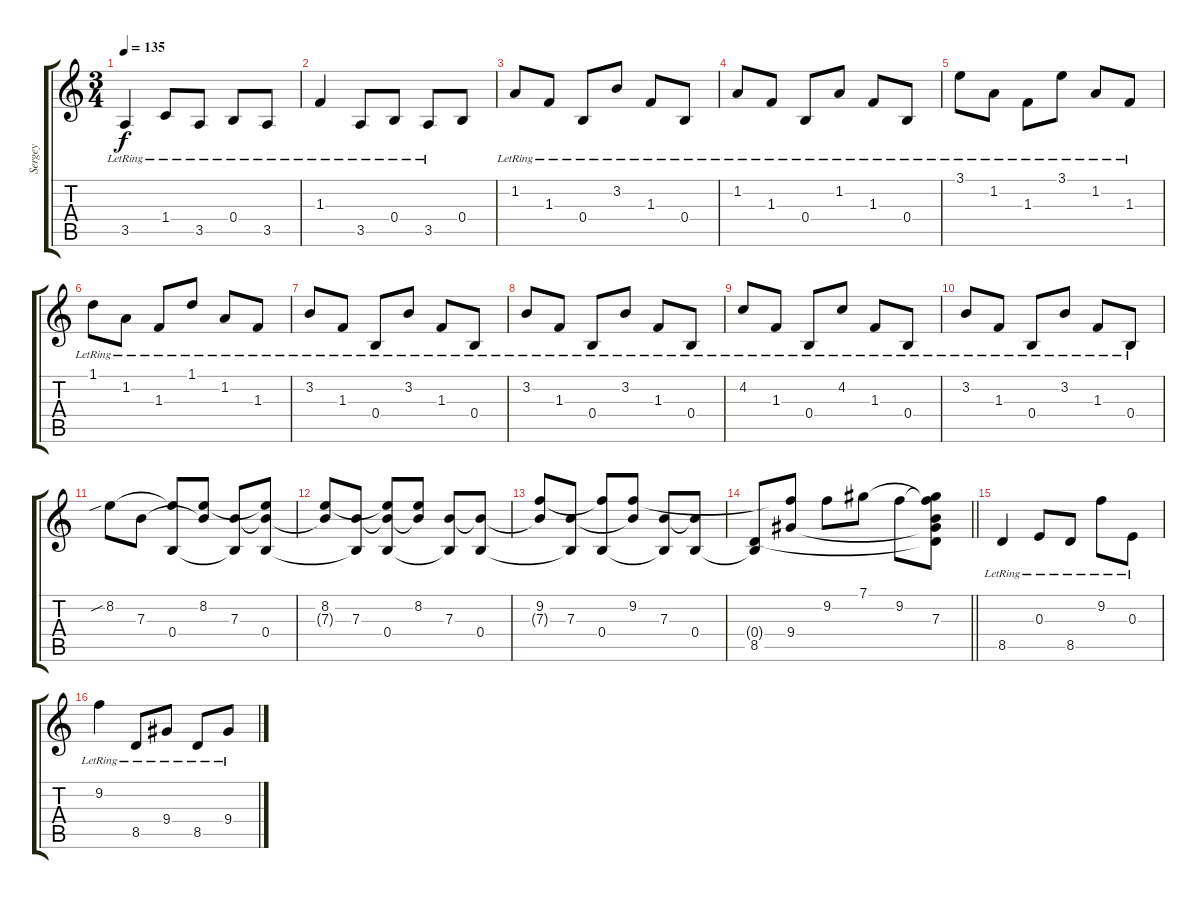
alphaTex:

\track ("Sergey" "Sergey") {instrument distortionguitar}
\staff {score tabs}
\tuning (Db4 Ab3 E3 B2 Gb2 Db2) {hide}
\ts (3 4)
\tempo 135
\clef g2
\ks c
3.5{lr}.4{dy f} 1.4{lr}.8 3.5{lr}.8 0.4{lr}.8 3.5{lr}.8 |
1.3{lr}.4 3.5{lr}.8 0.4{lr}.8 3.5{lr}.8 0.4.8 |
1.2{lr}.8 1.3{lr}.8 0.4{lr}.8 3.2{lr}.8 1.3{lr}.8 0.4{lr}.8 |
1.2{lr}.8 1.3{lr}.8 0.4{lr}.8 1.2{lr}.8 1.3{lr}.8 0.4{lr}.8 |
3.1{lr}.8 1.2{lr}.8 1.3{lr}.8 3.1{lr}.8 1.2{lr}.8 1.3{lr}.8 |
1.1{lr}.8 1.2{lr}.8 1.3{lr}.8 1.1{lr}.8 1.2{lr}.8 1.3{lr}.8 |
3.2{lr}.8 1.3{lr}.8 0.4{lr}.8 3.2{lr}.8 1.3{lr}.8 0.4{lr}.8 |
3.2{lr}.8 1.3{lr}.8 0.4{lr}.8 3.2{lr}.8 1.3{lr}.8 0.4{lr}.8 |
4.2{lr}.8 1.3{lr}.8 0.4{lr}.8 4.2{lr}.8 1.3{lr}.8 0.4{lr}.8 |
3.2{lr}.8 1.3{lr}.8 0.4{lr}.8 3.2{lr}.8 1.3{lr}.8 0.4{lr}.8 |
8.2{sib}.8 7.3.8 (8.2{t} 0.4).8 (8.2 7.3{t}).8 (7.3 0.4{t}).8 (8.2{t} 7.3{t} 0.4).8 |
(8.2 7.3{t}).8 (7.3 0.4{t}).8 (8.2{t} 7.3{t} 0.4).8 (8.2 7.3{t}).8 (7.3 0.4{t}).8 (7.3{t} 0.4).8 |
(9.2 7.3{t}).8 (7.3 0.4{t}).8 (9.2{t} 0.4).8 (9.2 7.3{t}).8 (7.3 0.4{t}).8 (7.3{t} 0.4).8 |
\barLineRight lightlight
(0.4{t} 8.5).8 (9.2{t} 9.4).8 9.2.8 7.1.8 9.2.8 (7.1{t} 9.2{t} 7.3 9.4{t} 8.5{t}).8 |
8.5{lr}.4 0.3{lr}.8 8.5{lr}.8 9.2{lr}.8 0.3{lr}.8 |
9.2{lr}.4 8.5{lr}.8 9.4{lr}.8 8.5{lr}.8 9.4{lr}.8
